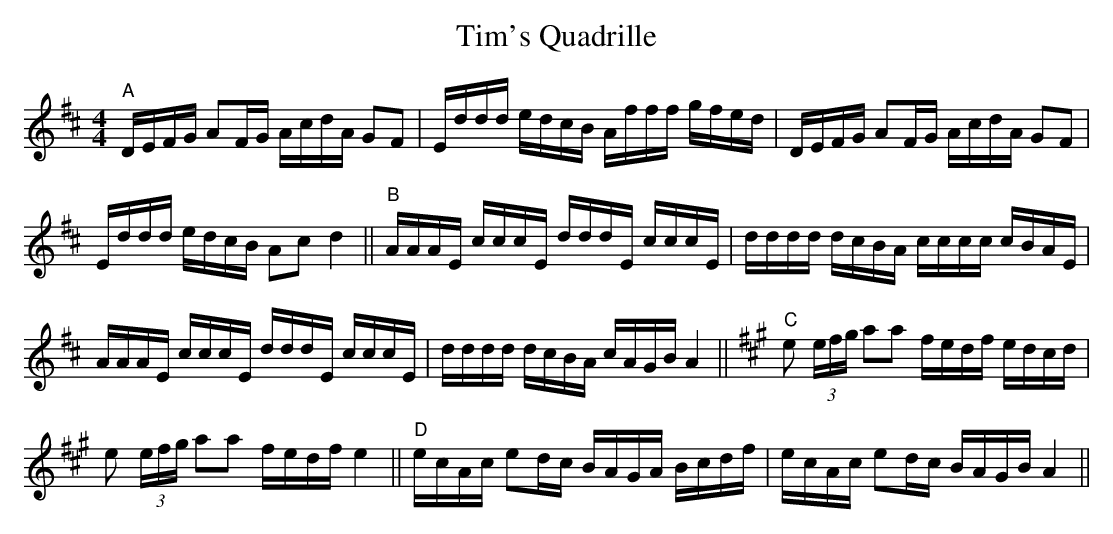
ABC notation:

X:1
T:Tim's Quadrille
M:4/4
L:1/16
K:D
"A"DEFG A2FG AcdA G2F2|Eddd edcB Afff gfed|\
DEFG A2FG AcdA G2F2|Eddd edcB A2c2 d4||\
"B"AAAE cccE dddE cccE|dddd dcBA cccc cBAE|\
AAAE cccE dddE cccE|dddd dcBA cAGB A4||\
K:A
"C"e2 (3efg a2a2 fedf edcd|e2 (3efg a2a2 fedf e4||\
"D"ecAc e2dc BAGA Bcdf|ecAc e2dc BAGB A4||
